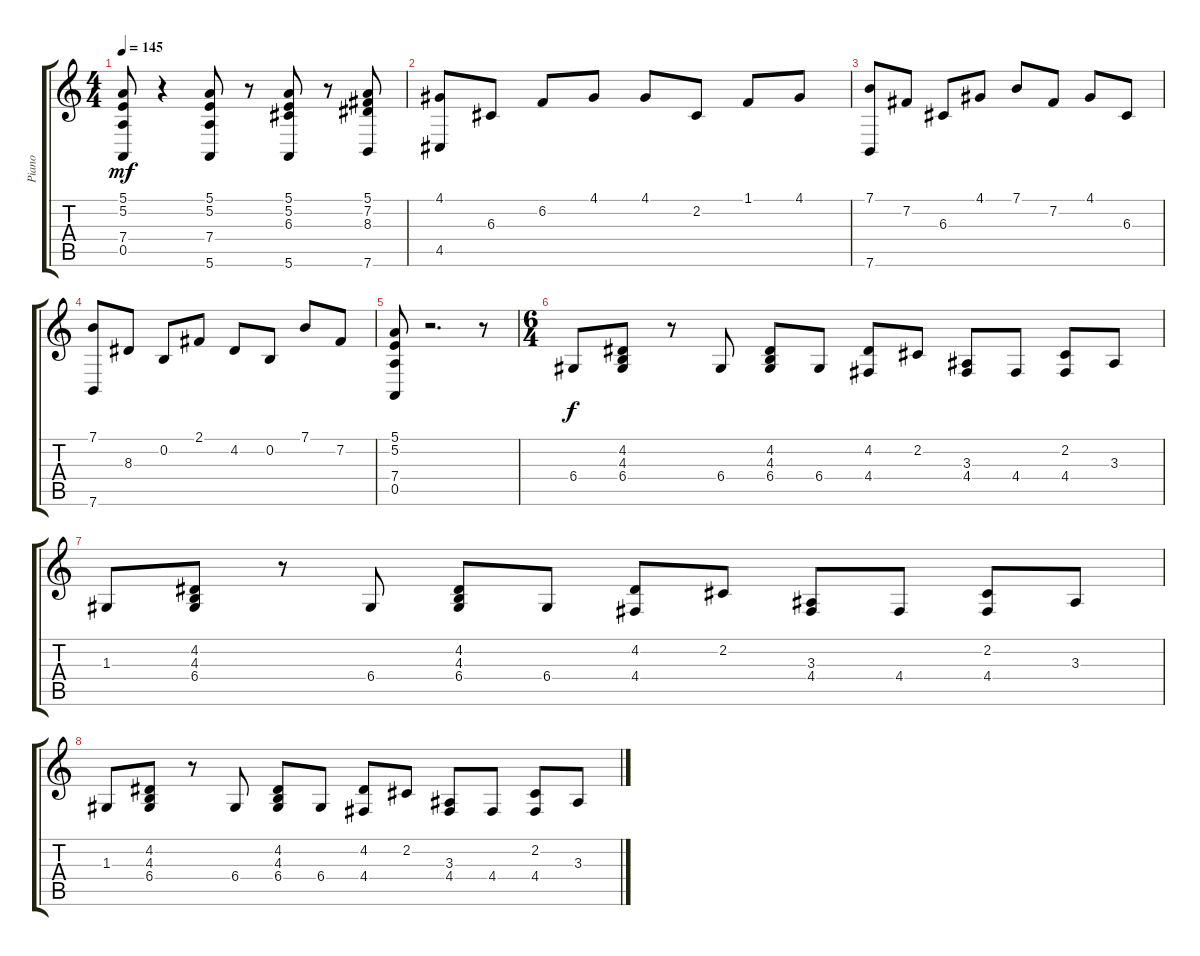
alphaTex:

\track ("Piano" "Piano") {instrument acousticgrandpiano}
\staff {score tabs}
\tuning (E4 B3 G3 D3 A2 E2) {hide}
\ts (4 4)
\tempo 145
\clef g2
\ks c
(5.1 5.2 7.4 0.5).8{dy mf} r.4 (5.1 5.2 7.4 5.6).8 r.8 (5.1 5.2 6.3 5.6).8 r.8 (5.1 7.2 8.3 7.6).8 |
(4.1 4.5).8 6.3.8 6.2.8 4.1.8 4.1.8 2.2.8 1.1.8 4.1.8 |
(7.1 7.6).8 7.2.8 6.3.8 4.1.8 7.1.8 7.2.8 4.1.8 6.3.8 |
(7.1 7.6).8 8.3.8 0.2.8 2.1.8 4.2.8 0.2.8 7.1.8 7.2.8 |
(5.1 5.2 7.4 0.5).8 r.2{d} r.8 |
\ts (6 4)
6.4.8{dy f} (4.2 4.3 6.4).8 r.8 6.4.8 (4.2 4.3 6.4).8 6.4.8 (4.2 4.4).8 2.2.8 (3.3 4.4).8 4.4.8 (2.2 4.4).8 3.3.8 |
1.3.8 (4.2 4.3 6.4).8 r.8 6.4.8 (4.2 4.3 6.4).8 6.4.8 (4.2 4.4).8 2.2.8 (3.3 4.4).8 4.4.8 (2.2 4.4).8 3.3.8 |
1.3.8 (4.2 4.3 6.4).8 r.8 6.4.8 (4.2 4.3 6.4).8 6.4.8 (4.2 4.4).8 2.2.8 (3.3 4.4).8 4.4.8 (2.2 4.4).8 3.3.8
